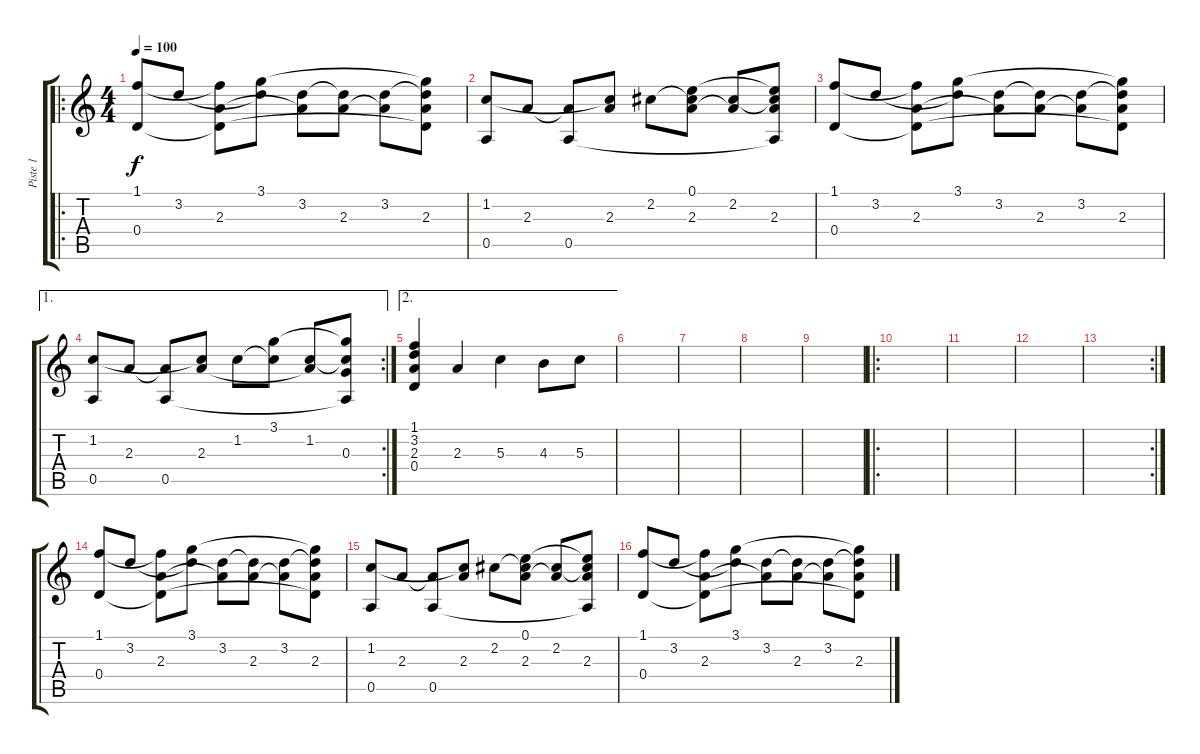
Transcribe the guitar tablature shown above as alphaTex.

\track ("Piste 1" "Piste 1") {instrument electricguitarclean}
\staff {score tabs}
\tuning (E4 B3 G3 D3 A2 E2) {hide}
\ro
\ts (4 4)
\tempo 100
\clef g2
\ks c
(1.1 0.4).8{dy f} 3.2.8 (1.1{t} 2.3 0.4{t}).8 (3.1 3.2{t}).8 (3.2 2.3{t}).8 (3.2{t} 2.3).8 (3.2 2.3{t}).8 (3.1{t} 3.2{t} 2.3 0.4{t}).8 |
(1.2 0.5).8 2.3.8 (2.3{t} 0.5).8 (1.2{t} 2.3).8 2.2.8 (0.1 2.2{t} 2.3).8 (2.2 2.3{t}).8 (0.1{t} 2.2{t} 2.3 0.5{t}).8 |
(1.1 0.4).8 3.2.8 (1.1{t} 2.3 0.4{t}).8 (3.1 3.2{t}).8 (3.2 2.3{t}).8 (3.2{t} 2.3).8 (3.2 2.3{t}).8 (3.1{t} 3.2{t} 2.3 0.4{t}).8 |
\ae 1
\rc 2
(1.2 0.5).8 2.3.8 (2.3{t} 0.5).8 (1.2{t} 2.3).8 1.2.8 (3.1 1.2{t}).8 (1.2 2.3{t}).8 (3.1{t} 1.2{t} 0.3 0.5{t}).8 |
\ae 2
(1.1 3.2 2.3 0.4).4 2.3.4 5.3.4 4.3.8 5.3.8 |
|
|
|
|
\ro
|
|
|
\rc 2
|
(1.1 0.4).8 3.2.8 (1.1{t} 2.3 0.4{t}).8 (3.1 3.2{t}).8 (3.2 2.3{t}).8 (3.2{t} 2.3).8 (3.2 2.3{t}).8 (3.1{t} 3.2{t} 2.3 0.4{t}).8 |
(1.2 0.5).8 2.3.8 (2.3{t} 0.5).8 (1.2{t} 2.3).8 2.2.8 (0.1 2.2{t} 2.3).8 (2.2 2.3{t}).8 (0.1{t} 2.2{t} 2.3 0.5{t}).8 |
(1.1 0.4).8 3.2.8 (1.1{t} 2.3 0.4{t}).8 (3.1 3.2{t}).8 (3.2 2.3{t}).8 (3.2{t} 2.3).8 (3.2 2.3{t}).8 (3.1{t} 3.2{t} 2.3 0.4{t}).8
